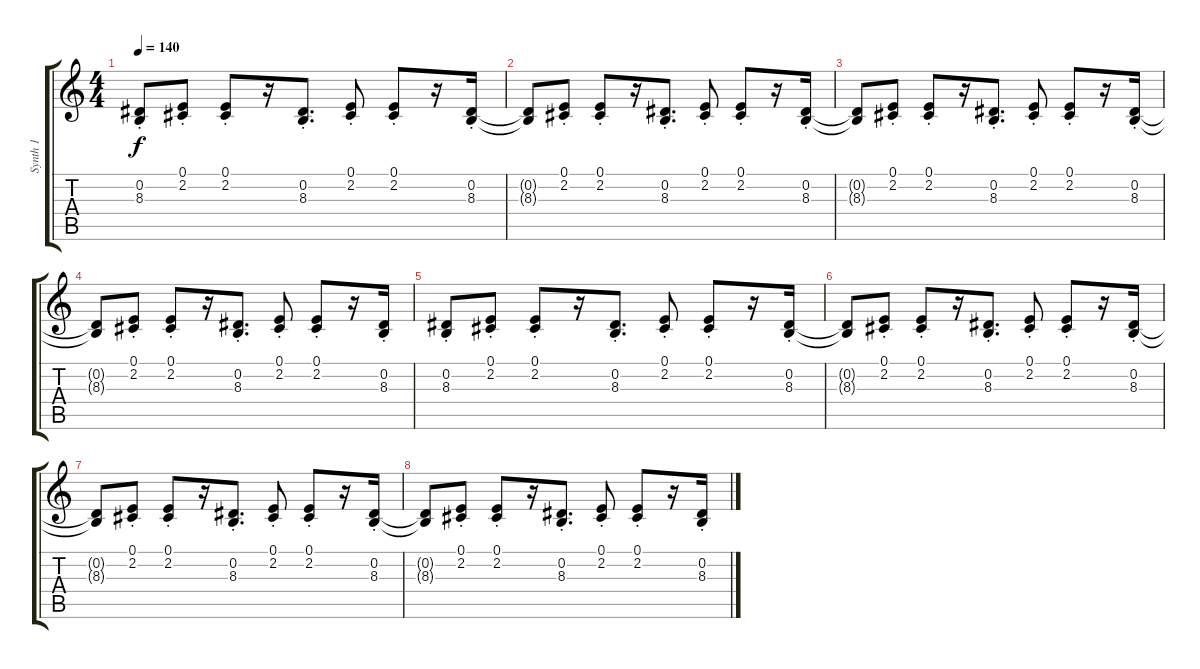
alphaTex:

\track ("Synth 1" "Synth 1") {instrument vibraphone}
\staff {score tabs}
\tuning (E4 B3 G3 D3 A2 E2) {hide}
\ts (4 4)
\tempo 140
\clef g2
\ks c
(0.2{st} 8.3{st}).8{dy f} (0.1{st} 2.2{st}).8 (0.1{st} 2.2{st}).8 r.16 (0.2{st} 8.3{st}).8{d} (0.1{st} 2.2{st}).8 (0.1{st} 2.2{st}).8 r.16 (0.2{st} 8.3{st}).16 |
(0.2{t} 8.3{t}).8 (0.1{st} 2.2{st}).8 (0.1{st} 2.2{st}).8 r.16 (0.2{st} 8.3{st}).8{d} (0.1{st} 2.2{st}).8 (0.1{st} 2.2{st}).8 r.16 (0.2{st} 8.3{st}).16 |
(0.2{t} 8.3{t}).8 (0.1{st} 2.2{st}).8 (0.1{st} 2.2{st}).8 r.16 (0.2{st} 8.3{st}).8{d} (0.1{st} 2.2{st}).8 (0.1{st} 2.2{st}).8 r.16 (0.2{st} 8.3{st}).16 |
(0.2{t} 8.3{t}).8 (0.1{st} 2.2{st}).8 (0.1{st} 2.2{st}).8 r.16 (0.2{st} 8.3{st}).8{d} (0.1{st} 2.2{st}).8 (0.1{st} 2.2{st}).8 r.16 (0.2{st} 8.3{st}).16 |
(0.2{st} 8.3{st}).8 (0.1{st} 2.2{st}).8 (0.1{st} 2.2{st}).8 r.16 (0.2{st} 8.3{st}).8{d} (0.1{st} 2.2{st}).8 (0.1{st} 2.2{st}).8 r.16 (0.2{st} 8.3{st}).16 |
(0.2{t} 8.3{t}).8 (0.1{st} 2.2{st}).8 (0.1{st} 2.2{st}).8 r.16 (0.2{st} 8.3{st}).8{d} (0.1{st} 2.2{st}).8 (0.1{st} 2.2{st}).8 r.16 (0.2{st} 8.3{st}).16 |
(0.2{t} 8.3{t}).8 (0.1{st} 2.2{st}).8 (0.1{st} 2.2{st}).8 r.16 (0.2{st} 8.3{st}).8{d} (0.1{st} 2.2{st}).8 (0.1{st} 2.2{st}).8 r.16 (0.2{st} 8.3{st}).16 |
(0.2{t} 8.3{t}).8 (0.1{st} 2.2{st}).8 (0.1{st} 2.2{st}).8 r.16 (0.2{st} 8.3{st}).8{d} (0.1{st} 2.2{st}).8 (0.1{st} 2.2{st}).8 r.16 (0.2{st} 8.3{st}).16
